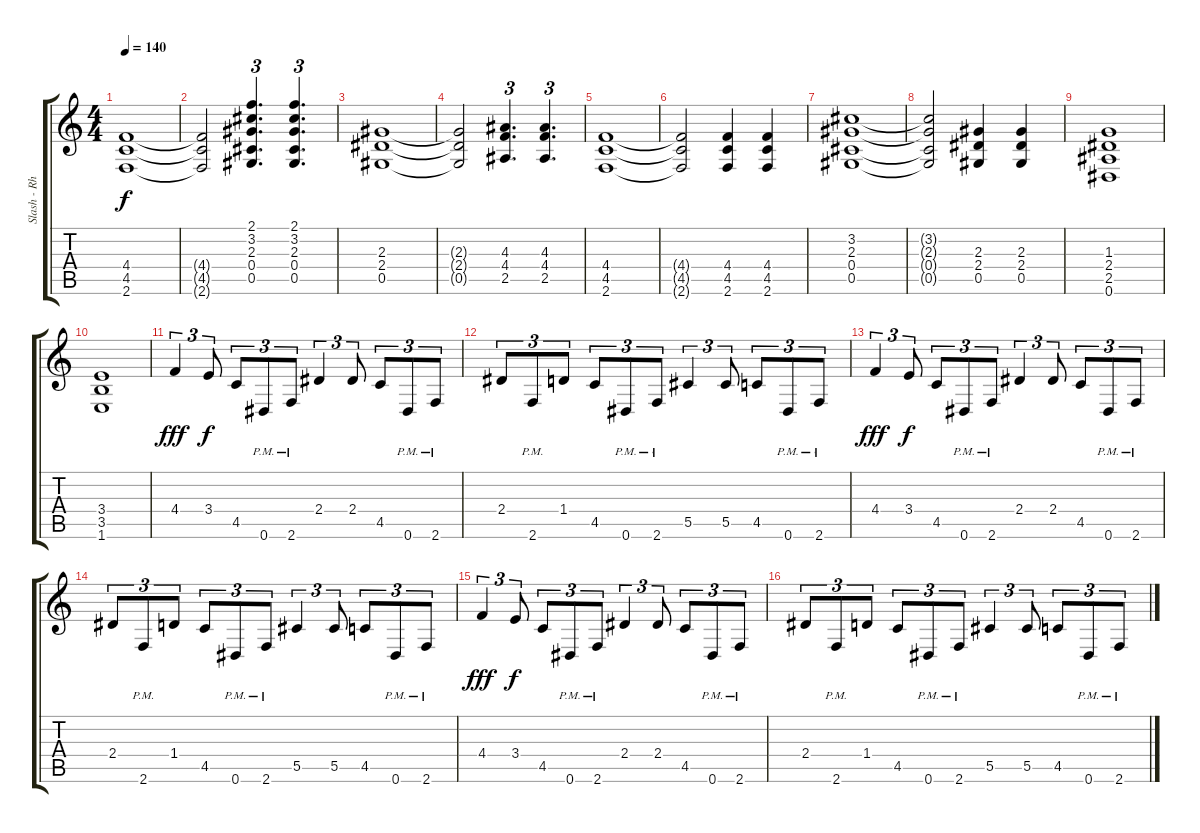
\track ("Slash - Rhythm Guitar" "Slash - Rh") {instrument distortionguitar}
\staff {score tabs}
\tuning (Eb4 Bb3 Gb3 Db3 Ab2 Eb2) {hide}
\ts (4 4)
\tempo 140
\clef g2
\ks c
(4.4 4.5 2.6).1{dy f} |
(4.4{t} 4.5{t} 2.6{t}).2 (2.1 3.2 2.3 0.4 0.5).4{d tu (3 2)} (2.1 3.2 2.3 0.4 0.5).4{d tu (3 2)} |
(2.3 2.4 0.5).1 |
(2.3{t} 2.4{t} 0.5{t}).2 (4.3 4.4 2.5).4{d tu (3 2)} (4.3 4.4 2.5).4{d tu (3 2)} |
(4.4 4.5 2.6).1 |
(4.4{t} 4.5{t} 2.6{t}).2 (4.4 4.5 2.6).4 (4.4 4.5 2.6).4 |
(3.2 2.3 0.4 0.5).1 |
(3.2{t} 2.3{t} 0.4{t} 0.5{t}).2 (2.3 2.4 0.5).4 (2.3 2.4 0.5).4 |
(1.3 2.4 2.5 0.6).1 |
(3.4 3.5 1.6).1 |
4.4.4{tu (3 2) dy fff} 3.4.8{tu (3 2) dy f} 4.5.8{tu (3 2)} 0.6{pm}.8{tu (3 2)} 2.6{pm}.8{tu (3 2)} 2.4.4{tu (3 2)} 2.4.8{tu (3 2)} 4.5.8{tu (3 2)} 0.6{pm}.8{tu (3 2)} 2.6{pm}.8{tu (3 2)} |
2.4.8{tu (3 2)} 2.6{pm}.8{tu (3 2)} 1.4.8{tu (3 2)} 4.5.8{tu (3 2)} 0.6{pm}.8{tu (3 2)} 2.6{pm}.8{tu (3 2)} 5.5.4{tu (3 2)} 5.5.8{tu (3 2)} 4.5.8{tu (3 2)} 0.6{pm}.8{tu (3 2)} 2.6{pm}.8{tu (3 2)} |
4.4.4{tu (3 2) dy fff} 3.4.8{tu (3 2) dy f} 4.5.8{tu (3 2)} 0.6{pm}.8{tu (3 2)} 2.6{pm}.8{tu (3 2)} 2.4.4{tu (3 2)} 2.4.8{tu (3 2)} 4.5.8{tu (3 2)} 0.6{pm}.8{tu (3 2)} 2.6{pm}.8{tu (3 2)} |
2.4.8{tu (3 2)} 2.6{pm}.8{tu (3 2)} 1.4.8{tu (3 2)} 4.5.8{tu (3 2)} 0.6{pm}.8{tu (3 2)} 2.6{pm}.8{tu (3 2)} 5.5.4{tu (3 2)} 5.5.8{tu (3 2)} 4.5.8{tu (3 2)} 0.6{pm}.8{tu (3 2)} 2.6{pm}.8{tu (3 2)} |
4.4.4{tu (3 2) dy fff} 3.4.8{tu (3 2) dy f} 4.5.8{tu (3 2)} 0.6{pm}.8{tu (3 2)} 2.6{pm}.8{tu (3 2)} 2.4.4{tu (3 2)} 2.4.8{tu (3 2)} 4.5.8{tu (3 2)} 0.6{pm}.8{tu (3 2)} 2.6{pm}.8{tu (3 2)} |
2.4.8{tu (3 2)} 2.6{pm}.8{tu (3 2)} 1.4.8{tu (3 2)} 4.5.8{tu (3 2)} 0.6{pm}.8{tu (3 2)} 2.6{pm}.8{tu (3 2)} 5.5.4{tu (3 2)} 5.5.8{tu (3 2)} 4.5.8{tu (3 2)} 0.6{pm}.8{tu (3 2)} 2.6{pm}.8{tu (3 2)}
